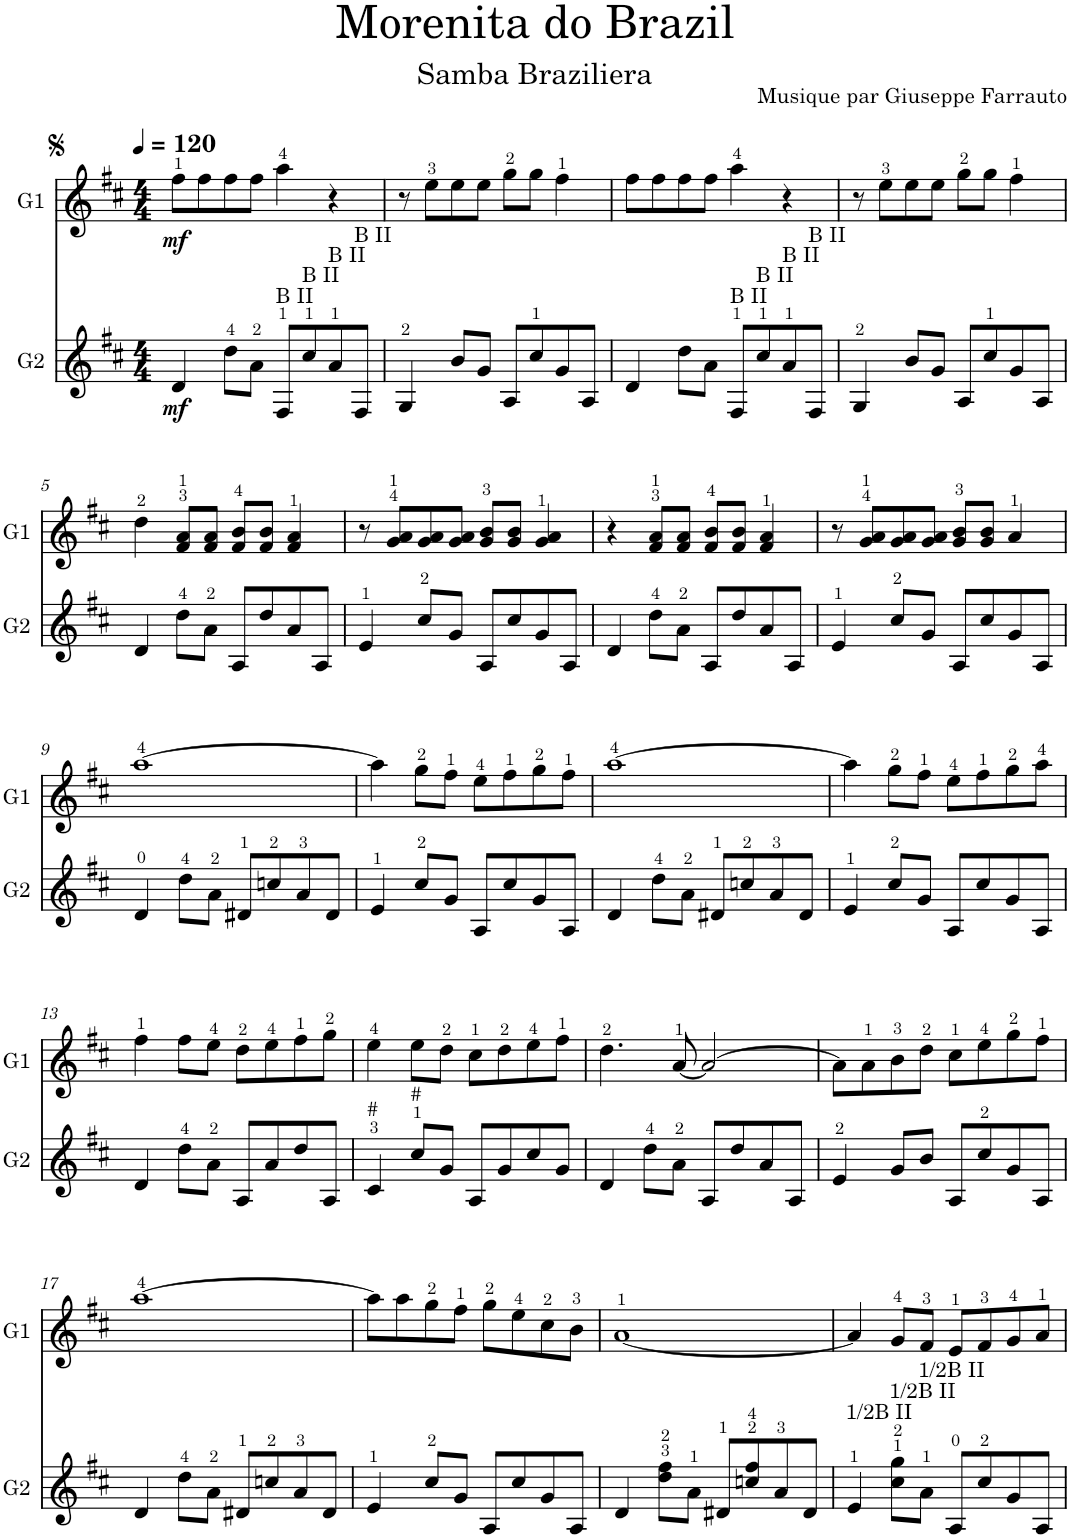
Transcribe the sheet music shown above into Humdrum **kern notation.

**kern	**dynam	**kern	**dynam
*part2	*part2	*part1	*part1
*staff2	*staff2	*staff1	*staff1
*I"G2	*	*I"G1	*
*I'G2	*	*I'G1	*
*clefG2	*	*clefG2	*
*Trd7c12	*	*Trd7c12	*
*k[f#c#]	*	*k[f#c#]	*
*M4/4	*	*M4/4	*
*MM120	*	*MM120	*
=1	=1	=1	=1
!	!LO:DY:b	!	!LO:DY:b
4d/	mf	8ff#\L	mf
.	.	8ff#\	.
8dd\L	.	8ff#\	.
8a\J	.	8ff#\J	.
!LO:TX:a:t=B II	!	!	!
8F#/L	.	4aa\	.
!LO:TX:a:t=B II	!	!	!
8cc#/	.	.	.
!LO:TX:a:t=B II	!	!	!
8a/	.	4r	.
!LO:TX:a:t=B II	!	!	!
8F#/J	.	.	.
=2	=2	=2	=2
4G/	.	8r	.
.	.	8ee\L	.
8b/L	.	8ee\	.
8g/J	.	8ee\J	.
8A/L	.	8gg\L	.
8cc#/	.	8gg\J	.
8g/	.	4ff#\	.
8A/J	.	.	.
=3	=3	=3	=3
4d/	.	8ff#\L	.
.	.	8ff#\	.
8dd\L	.	8ff#\	.
8a\J	.	8ff#\J	.
!LO:TX:a:t=B II	!	!	!
8F#/L	.	4aa\	.
!LO:TX:a:t=B II	!	!	!
8cc#/	.	.	.
!LO:TX:a:t=B II	!	!	!
8a/	.	4r	.
!LO:TX:a:t=B II	!	!	!
8F#/J	.	.	.
=4	=4	=4	=4
4G/	.	8r	.
.	.	8ee\L	.
8b/L	.	8ee\	.
8g/J	.	8ee\J	.
8A/L	.	8gg\L	.
8cc#/	.	8gg\J	.
8g/	.	4ff#\	.
8A/J	.	.	.
!!LO:LB:g=z
=5	=5	=5	=5
4d/	.	4dd\	.
8dd\L	.	8f#/ 8a/L	.
8a\J	.	8f#/ 8a/J	.
8A/L	.	8f#/ 8b/L	.
8dd/	.	8f#/ 8b/J	.
8a/	.	4f#/ 4a/	.
8A/J	.	.	.
=6	=6	=6	=6
4e/	.	8r	.
.	.	8g/ 8a/L	.
8cc#/L	.	8g/ 8a/	.
8g/J	.	8g/ 8a/J	.
8A/L	.	8g/ 8b/L	.
8cc#/	.	8g/ 8b/J	.
8g/	.	4g/ 4a/	.
8A/J	.	.	.
=7	=7	=7	=7
4d/	.	4r	.
8dd\L	.	8f#/ 8a/L	.
8a\J	.	8f#/ 8a/J	.
8A/L	.	8f#/ 8b/L	.
8dd/	.	8f#/ 8b/J	.
8a/	.	4f#/ 4a/	.
8A/J	.	.	.
=8	=8	=8	=8
4e/	.	8r	.
.	.	8g/ 8a/L	.
8cc#/L	.	8g/ 8a/	.
8g/J	.	8g/ 8a/J	.
8A/L	.	8g/ 8b/L	.
8cc#/	.	8g/ 8b/J	.
8g/	.	4a/	.
8A/J	.	.	.
!!LO:LB:g=z
=9	=9	=9	=9
4d/	.	[1aa	.
8dd\L	.	.	.
8a\J	.	.	.
8d#X/L	.	.	.
8ccn/	.	.	.
8a/	.	.	.
8d#/J	.	.	.
=10	=10	=10	=10
4e/	.	4aa\]	.
8cc#/L	.	8gg\L	.
8g/J	.	8ff#\J	.
8A/L	.	8ee\L	.
8cc#/	.	8ff#\	.
8g/	.	8gg\	.
8A/J	.	8ff#\J	.
=11	=11	=11	=11
4d/	.	[1aa	.
8dd\L	.	.	.
8a\J	.	.	.
8d#X/L	.	.	.
8ccn/	.	.	.
8a/	.	.	.
8d#/J	.	.	.
=12	=12	=12	=12
4e/	.	4aa\]	.
8cc#/L	.	8gg\L	.
8g/J	.	8ff#\J	.
8A/L	.	8ee\L	.
8cc#/	.	8ff#\	.
8g/	.	8gg\	.
8A/J	.	8aa\J	.
!!LO:LB:g=z
=13	=13	=13	=13
4d/	.	4ff#\	.
8dd\L	.	8ff#\L	.
8a\J	.	8ee\J	.
8A/L	.	8dd\L	.
8a/	.	8ee\	.
8dd/	.	8ff#\	.
8A/J	.	8gg\J	.
=14	=14	=14	=14
!LO:TX:a:t=#	!	!	!
4c#/	.	4ee\	.
!LO:TX:a:t=#	!	!	!
8cc#/L	.	8ee\L	.
8g/J	.	8dd\J	.
8A/L	.	8cc#\L	.
8g/	.	8dd\	.
8cc#/	.	8ee\	.
8g/J	.	8ff#\J	.
=15	=15	=15	=15
4d/	.	4.dd\	.
8dd\L	.	.	.
8a\J	.	[8a/	.
8A/L	.	2a/_	.
8dd/	.	.	.
8a/	.	.	.
8A/J	.	.	.
=16	=16	=16	=16
4e/	.	8a\L]	.
.	.	8a\	.
8g/L	.	8b\	.
8b/J	.	8dd\J	.
8A/L	.	8cc#\L	.
8cc#/	.	8ee\	.
8g/	.	8gg\	.
8A/J	.	8ff#\J	.
!!LO:LB:g=z
=17	=17	=17	=17
4d/	.	[1aa	.
8dd\L	.	.	.
8a\J	.	.	.
8d#X/L	.	.	.
8ccn/	.	.	.
8a/	.	.	.
8d#/J	.	.	.
=18	=18	=18	=18
4e/	.	8aa\L]	.
.	.	8aa\	.
8cc#/L	.	8gg\	.
8g/J	.	8ff#\J	.
8A/L	.	8gg\L	.
8cc#/	.	8ee\	.
8g/	.	8cc#\	.
8A/J	.	8b\J	.
=19	=19	=19	=19
4d/	.	[1a	.
8dd\ 8ff#\L	.	.	.
8a\J	.	.	.
8d#X/L	.	.	.
8ccn/ 8ff#/	.	.	.
8a/	.	.	.
8d#/J	.	.	.
=20	=20	=20	=20
!LO:TX:a:t=1/2B II	!	!	!
4e/	.	4a/]	.
!LO:TX:a:t=1/2B II	!	!	!
8cc#\ 8gg\L	.	8g/L	.
!LO:TX:a:t=1/2B II	!	!	!
8a\J	.	8f#/J	.
8A/L	.	8e/L	.
8cc#/	.	8f#/	.
8g/	.	8g/	.
8A/J	.	8a/J	.
=	=	=	=
*-	*-	*-	*-
